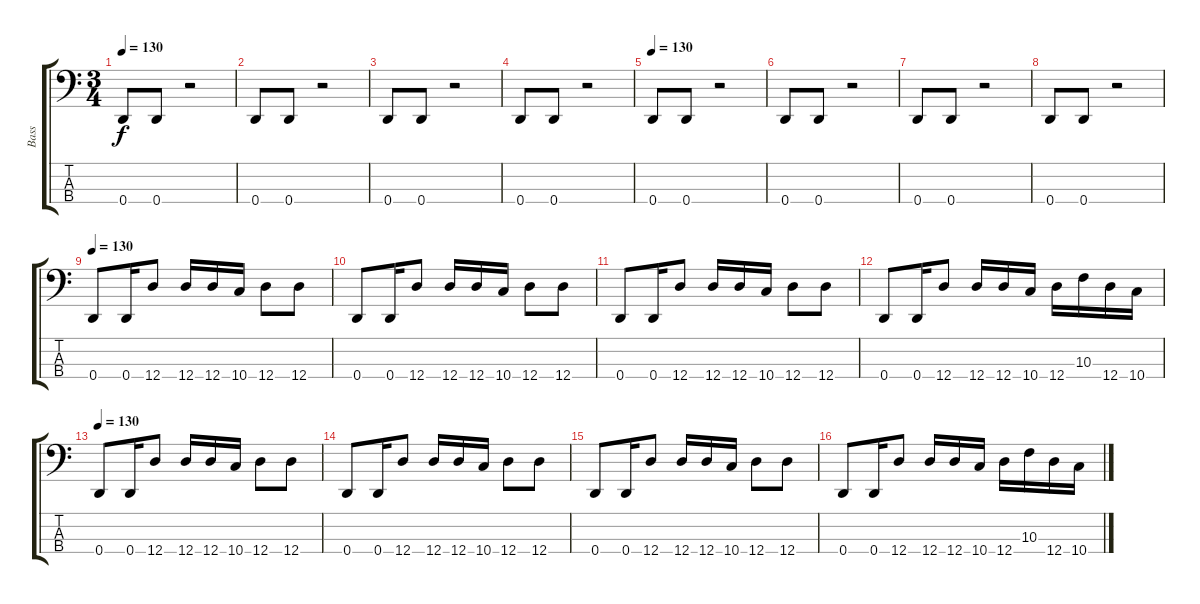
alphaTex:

\track ("Bass" "Bass") {instrument electricbassfinger}
\staff {score tabs}
\tuning (F2 C2 G1 D1) {hide}
\ts (3 4)
\tempo 130
\clef f4
\ks c
0.4.8{dy f} 0.4.8 r.2 |
0.4.8 0.4.8 r.2 |
0.4.8 0.4.8 r.2 |
0.4.8 0.4.8 r.2 |
\tempo 130
0.4.8 0.4.8 r.2 |
0.4.8 0.4.8 r.2 |
0.4.8 0.4.8 r.2 |
0.4.8 0.4.8 r.2 |
\tempo 130
0.4.8 0.4.16 12.4.8 12.4.16 12.4.16 10.4.16 12.4.8 12.4.8 |
0.4.8 0.4.16 12.4.8 12.4.16 12.4.16 10.4.16 12.4.8 12.4.8 |
0.4.8 0.4.16 12.4.8 12.4.16 12.4.16 10.4.16 12.4.8 12.4.8 |
0.4.8 0.4.16 12.4.8 12.4.16 12.4.16 10.4.16 12.4.16 10.3.16 12.4.16 10.4.16 |
\tempo 130
0.4.8 0.4.16 12.4.8 12.4.16 12.4.16 10.4.16 12.4.8 12.4.8 |
0.4.8 0.4.16 12.4.8 12.4.16 12.4.16 10.4.16 12.4.8 12.4.8 |
0.4.8 0.4.16 12.4.8 12.4.16 12.4.16 10.4.16 12.4.8 12.4.8 |
0.4.8 0.4.16 12.4.8 12.4.16 12.4.16 10.4.16 12.4.16 10.3.16 12.4.16 10.4.16
